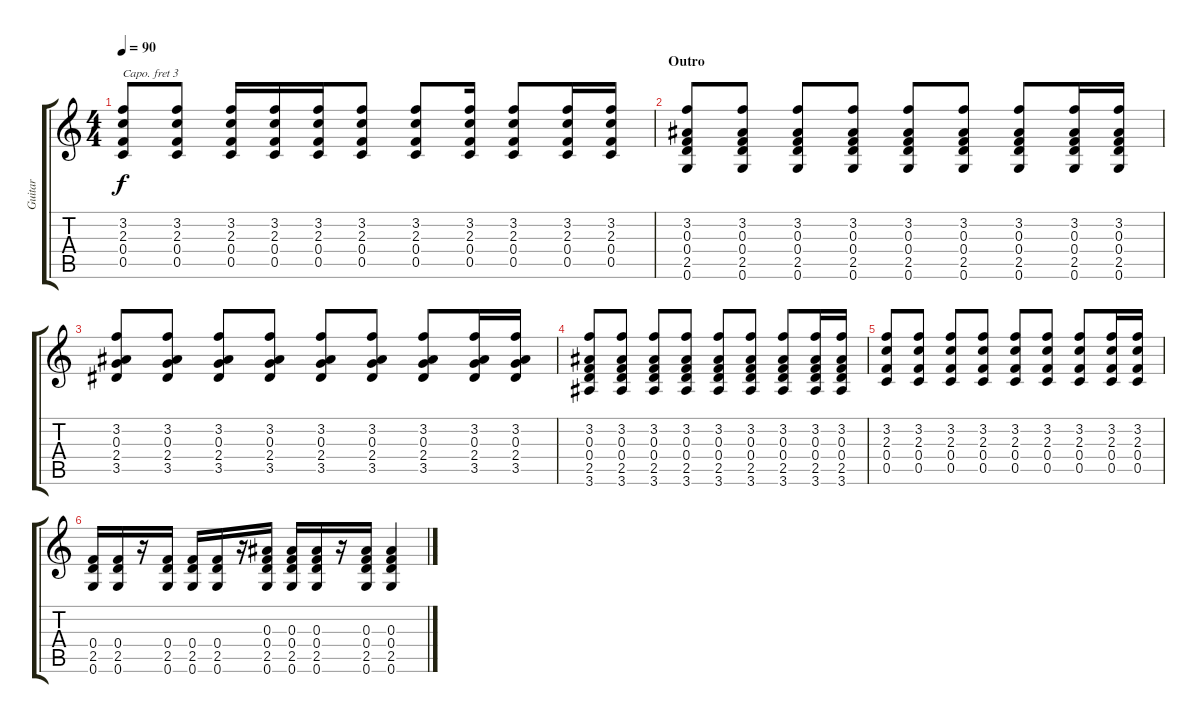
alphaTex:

\track ("Guitar" "Guitar") {instrument acousticguitarsteel}
\staff {score tabs}
\capo 3
\tuning (E4 B3 G3 D3 A2 E2) {hide}
\ts (4 4)
\tempo 90
\clef g2
\ks c
(3.2 2.3 0.4 0.5).8{dy f} (3.2 2.3 0.4 0.5).8 (3.2 2.3 0.4 0.5).16 (3.2 2.3 0.4 0.5).16 (3.2 2.3 0.4 0.5).16 (3.2 2.3 0.4 0.5).8 (3.2 2.3 0.4 0.5).8 (3.2 2.3 0.4 0.5).16 (3.2 2.3 0.4 0.5).8 (3.2 2.3 0.4 0.5).16 (3.2 2.3 0.4 0.5).16 |
\section ("" "Outro")
(3.2 0.3 0.4 2.5 0.6).8 (3.2 0.3 0.4 2.5 0.6).8 (3.2 0.3 0.4 2.5 0.6).8 (3.2 0.3 0.4 2.5 0.6).8 (3.2 0.3 0.4 2.5 0.6).8 (3.2 0.3 0.4 2.5 0.6).8 (3.2 0.3 0.4 2.5 0.6).8 (3.2 0.3 0.4 2.5 0.6).16 (3.2 0.3 0.4 2.5 0.6).16 |
(3.2 0.3 2.4 3.5).8 (3.2 0.3 2.4 3.5).8 (3.2 0.3 2.4 3.5).8 (3.2 0.3 2.4 3.5).8 (3.2 0.3 2.4 3.5).8 (3.2 0.3 2.4 3.5).8 (3.2 0.3 2.4 3.5).8 (3.2 0.3 2.4 3.5).16 (3.2 0.3 2.4 3.5).16 |
(3.2 0.3 0.4 2.5 3.6).8 (3.2 0.3 0.4 2.5 3.6).8 (3.2 0.3 0.4 2.5 3.6).8 (3.2 0.3 0.4 2.5 3.6).8 (3.2 0.3 0.4 2.5 3.6).8 (3.2 0.3 0.4 2.5 3.6).8 (3.2 0.3 0.4 2.5 3.6).8 (3.2 0.3 0.4 2.5 3.6).16 (3.2 0.3 0.4 2.5 3.6).16 |
(3.2 2.3 0.4 0.5).8 (3.2 2.3 0.4 0.5).8 (3.2 2.3 0.4 0.5).8 (3.2 2.3 0.4 0.5).8 (3.2 2.3 0.4 0.5).8 (3.2 2.3 0.4 0.5).8 (3.2 2.3 0.4 0.5).8 (3.2 2.3 0.4 0.5).16 (3.2 2.3 0.4 0.5).16 |
(0.4 2.5 0.6).16 (0.4 2.5 0.6).16 r.16 (0.4 2.5 0.6).16 (0.4 2.5 0.6).16 (0.4 2.5 0.6).16 r.16 (0.3 0.4 2.5 0.6).16 (0.3 0.4 2.5 0.6).16 (0.3 0.4 2.5 0.6).16 r.16 (0.3 0.4 2.5 0.6).16 (0.3 0.4 2.5 0.6).4
